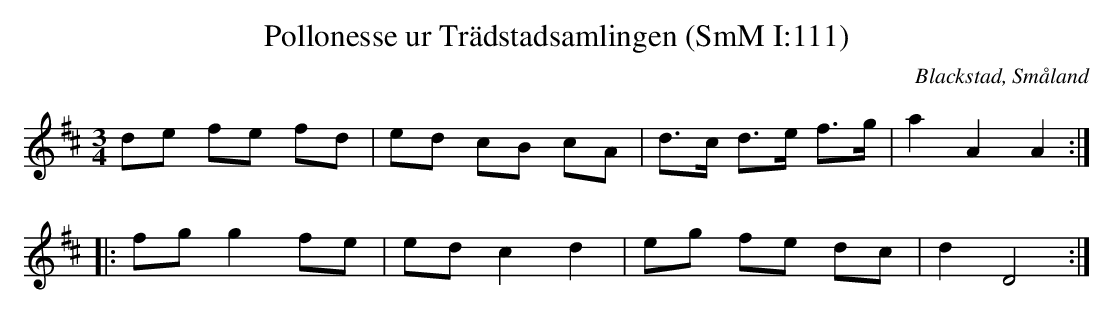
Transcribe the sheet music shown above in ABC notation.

X:1
T:Pollonesse ur Trädstadsamlingen (SmM I:111)
O:Blackstad, Småland
M:3/4
L:1/8
K:D
de fe fd|ed cB cA|d>c d>e f>g|a2 A2 A2:|
|:fg g2 fe|ed c2 d2|eg fe dc|d2 D4:|
